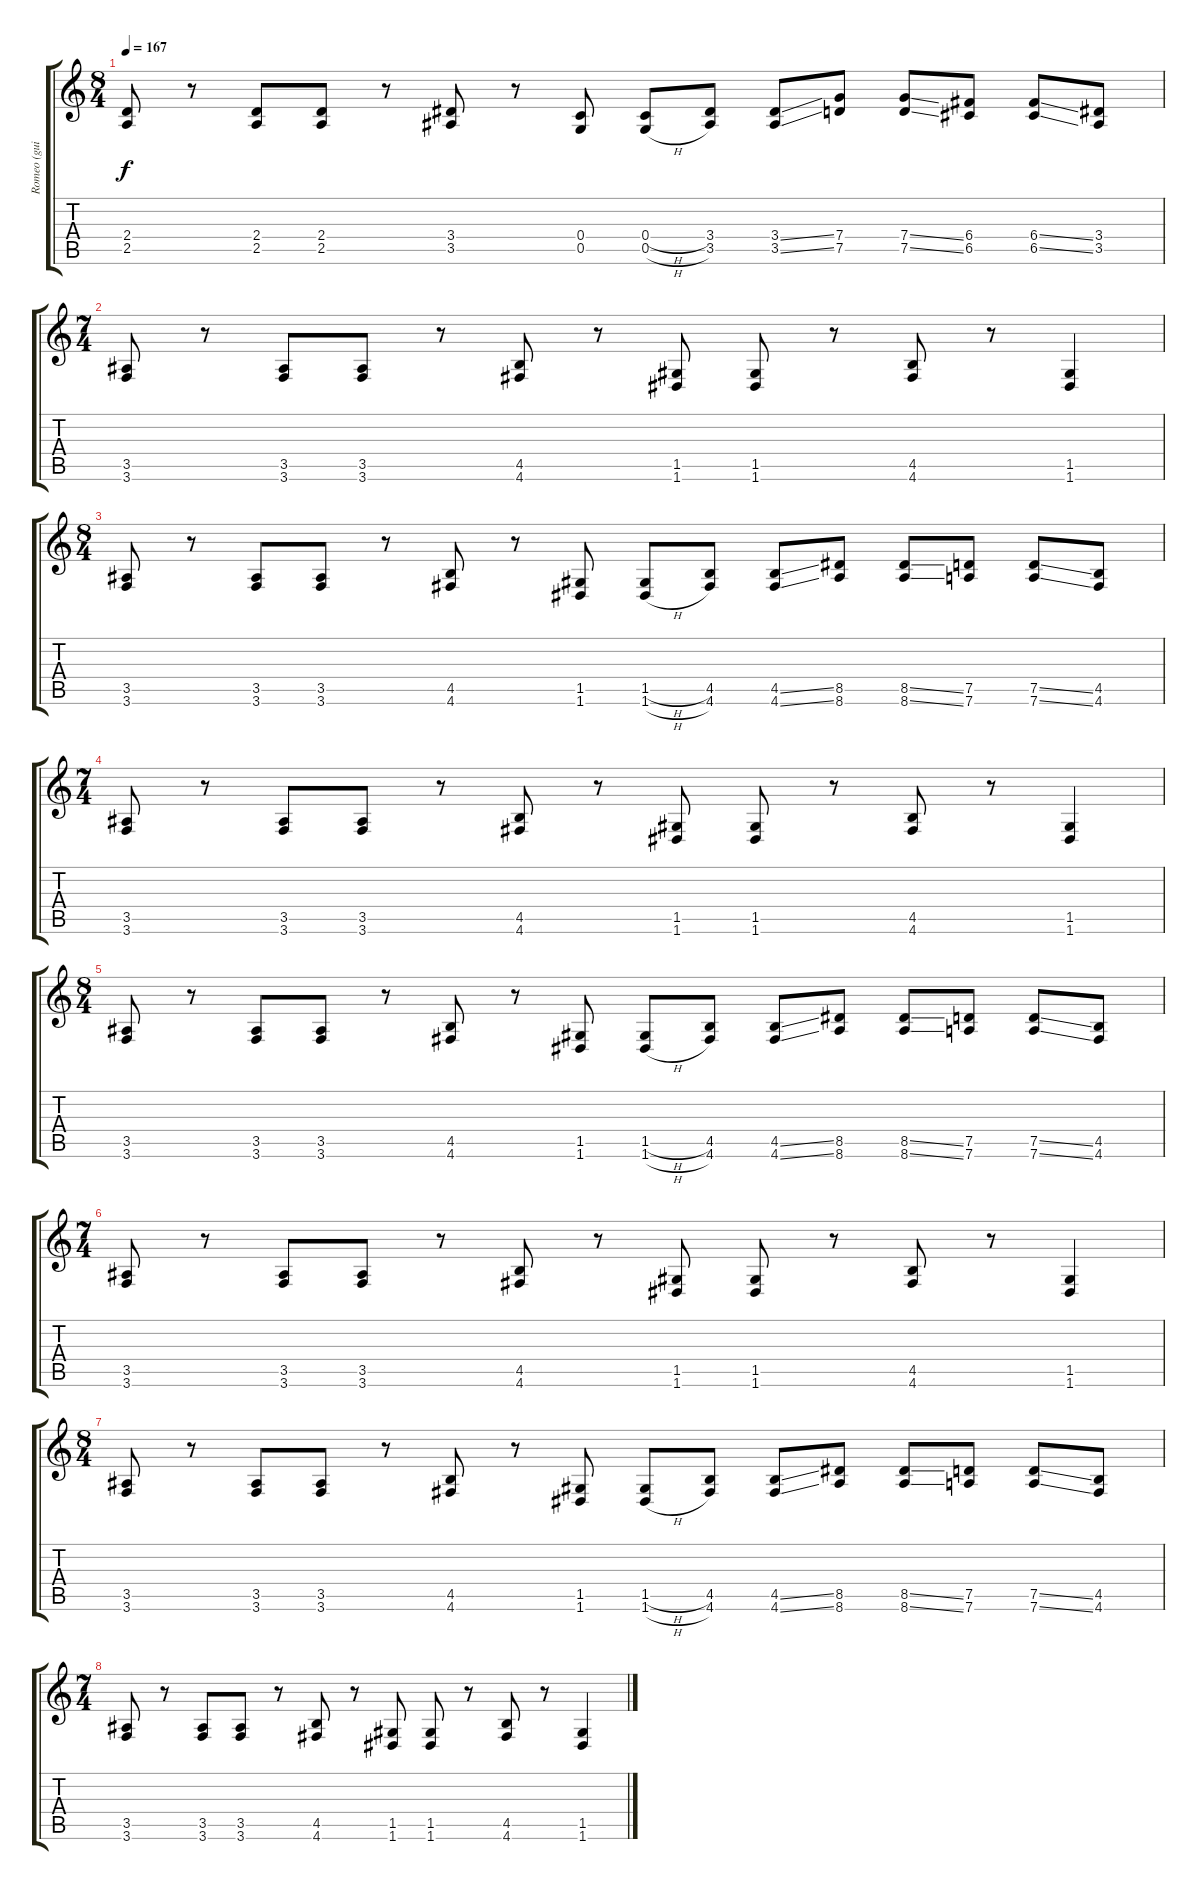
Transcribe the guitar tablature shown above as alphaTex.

\track ("Romeo (guitar I)" "Romeo (gui") {instrument distortionguitar}
\staff {score tabs}
\tuning (D4 A3 F3 C3 G2 D2) {hide}
\ts (8 4)
\tempo 167
\clef g2
\ks c
(2.4 2.5).8{dy f} r.8 (2.4 2.5).8 (2.4 2.5).8 r.8 (3.4 3.5).8 r.8 (0.4 0.5).8 (0.4{h} 0.5{h}).8 (3.4 3.5).8 (3.4{ss} 3.5{ss}).8 (7.4 7.5).8 (7.4{ss} 7.5{ss}).8 (6.4 6.5).8 (6.4{ss} 6.5{ss}).8 (3.4 3.5).8 |
\ts (7 4)
(3.5 3.6).8 r.8 (3.5 3.6).8 (3.5 3.6).8 r.8 (4.5 4.6).8 r.8 (1.5 1.6).8 (1.5 1.6).8 r.8 (4.5 4.6).8 r.8 (1.5 1.6).4 |
\ts (8 4)
(3.5 3.6).8 r.8 (3.5 3.6).8 (3.5 3.6).8 r.8 (4.5 4.6).8 r.8 (1.5 1.6).8 (1.5{h} 1.6{h}).8 (4.5 4.6).8 (4.5{ss} 4.6{ss}).8 (8.5 8.6).8 (8.5{ss} 8.6{ss}).8 (7.5 7.6).8 (7.5{ss} 7.6{ss}).8 (4.5 4.6).8 |
\ts (7 4)
(3.5 3.6).8 r.8 (3.5 3.6).8 (3.5 3.6).8 r.8 (4.5 4.6).8 r.8 (1.5 1.6).8 (1.5 1.6).8 r.8 (4.5 4.6).8 r.8 (1.5 1.6).4 |
\ts (8 4)
(3.5 3.6).8 r.8 (3.5 3.6).8 (3.5 3.6).8 r.8 (4.5 4.6).8 r.8 (1.5 1.6).8 (1.5{h} 1.6{h}).8 (4.5 4.6).8 (4.5{ss} 4.6{ss}).8 (8.5 8.6).8 (8.5{ss} 8.6{ss}).8 (7.5 7.6).8 (7.5{ss} 7.6{ss}).8 (4.5 4.6).8 |
\ts (7 4)
(3.5 3.6).8 r.8 (3.5 3.6).8 (3.5 3.6).8 r.8 (4.5 4.6).8 r.8 (1.5 1.6).8 (1.5 1.6).8 r.8 (4.5 4.6).8 r.8 (1.5 1.6).4 |
\ts (8 4)
(3.5 3.6).8 r.8 (3.5 3.6).8 (3.5 3.6).8 r.8 (4.5 4.6).8 r.8 (1.5 1.6).8 (1.5{h} 1.6{h}).8 (4.5 4.6).8 (4.5{ss} 4.6{ss}).8 (8.5 8.6).8 (8.5{ss} 8.6{ss}).8 (7.5 7.6).8 (7.5{ss} 7.6{ss}).8 (4.5 4.6).8 |
\ts (7 4)
(3.5 3.6).8 r.8 (3.5 3.6).8 (3.5 3.6).8 r.8 (4.5 4.6).8 r.8 (1.5 1.6).8 (1.5 1.6).8 r.8 (4.5 4.6).8 r.8 (1.5 1.6).4
